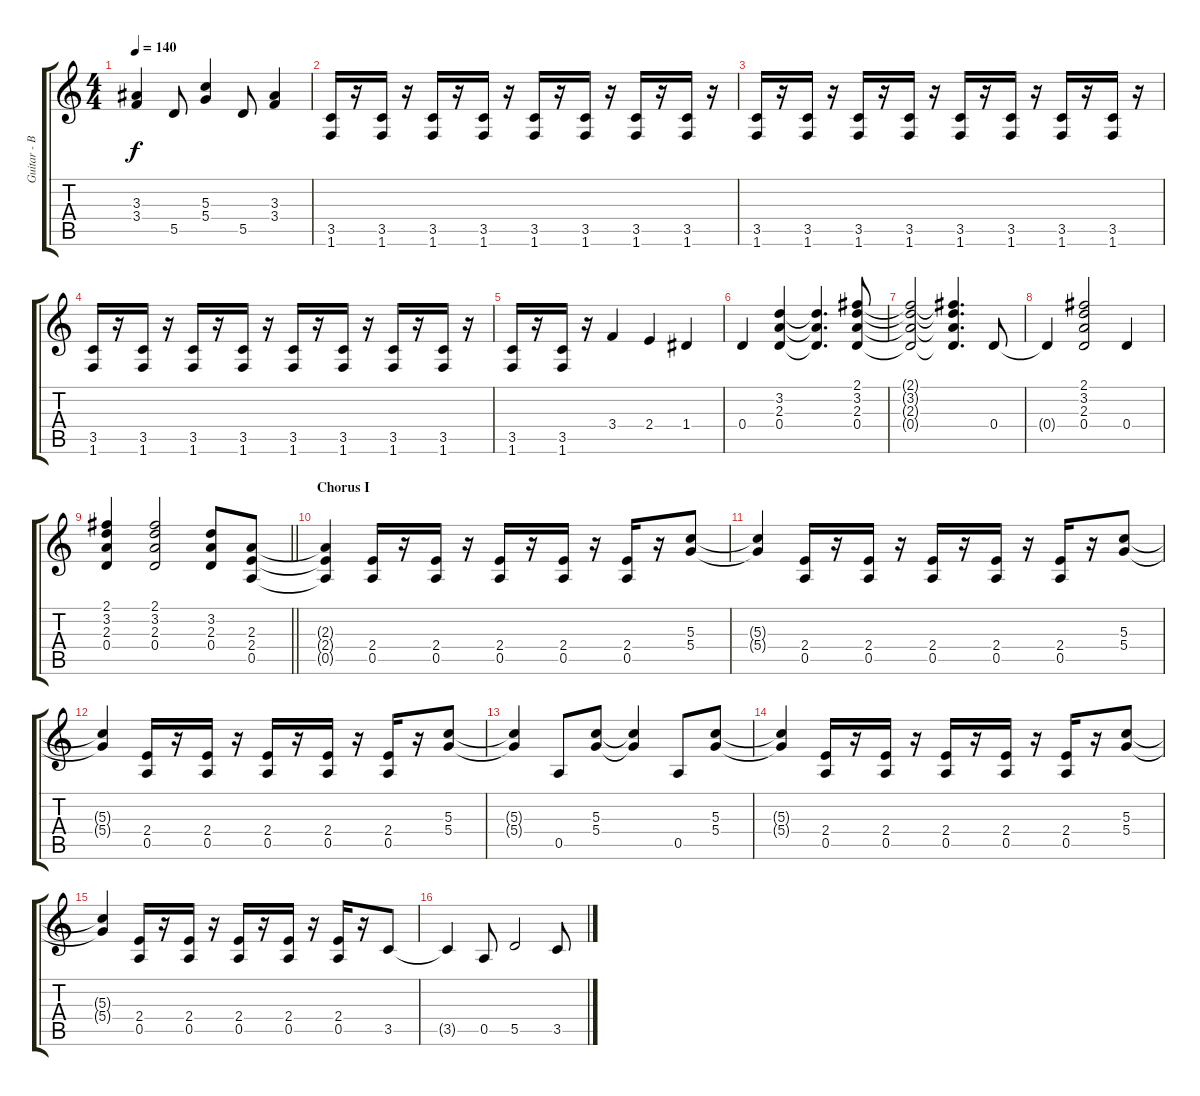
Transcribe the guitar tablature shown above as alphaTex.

\track ("Guitar - Blackmore" "Guitar - B") {instrument distortionguitar}
\staff {score tabs}
\tuning (E4 B3 G3 D3 A2 E2) {hide}
\ts (4 4)
\tempo 140
\clef g2
\ks c
(3.3 3.4).4{dy f} 5.5.8 (5.3 5.4).4 5.5.8 (3.3 3.4).4 |
(3.5 1.6).16 r.16 (3.5 1.6).16 r.16 (3.5 1.6).16 r.16 (3.5 1.6).16 r.16 (3.5 1.6).16 r.16 (3.5 1.6).16 r.16 (3.5 1.6).16 r.16 (3.5 1.6).16 r.16 |
(3.5 1.6).16 r.16 (3.5 1.6).16 r.16 (3.5 1.6).16 r.16 (3.5 1.6).16 r.16 (3.5 1.6).16 r.16 (3.5 1.6).16 r.16 (3.5 1.6).16 r.16 (3.5 1.6).16 r.16 |
(3.5 1.6).16 r.16 (3.5 1.6).16 r.16 (3.5 1.6).16 r.16 (3.5 1.6).16 r.16 (3.5 1.6).16 r.16 (3.5 1.6).16 r.16 (3.5 1.6).16 r.16 (3.5 1.6).16 r.16 |
(3.5 1.6).16 r.16 (3.5 1.6).16 r.16 3.4.4 2.4.4 1.4.4 |
0.4.4 (3.2 2.3 0.4).4 (3.2{t} 2.3{t} 0.4{t}).4{d} (2.1 3.2 2.3 0.4).8 |
(2.1{t} 3.2{t} 2.3{t} 0.4{t}).2 (2.1{t} 3.2{t} 2.3{t} 0.4{t}).4{d} 0.4.8 |
0.4{t}.4 (2.1 3.2 2.3 0.4).2 0.4.4 |
\barLineRight lightlight
(2.1 3.2 2.3 0.4).4 (2.1 3.2 2.3 0.4).2 (3.2 2.3 0.4).8 (2.3 2.4 0.5).8 |
\section ("" "Chorus I")
(2.3{t} 2.4{t} 0.5{t}).4 (2.4 0.5).16 r.16 (2.4 0.5).16 r.16 (2.4 0.5).16 r.16 (2.4 0.5).16 r.16 (2.4 0.5).16 r.16 (5.3 5.4).8 |
(5.3{t} 5.4{t}).4 (2.4 0.5).16 r.16 (2.4 0.5).16 r.16 (2.4 0.5).16 r.16 (2.4 0.5).16 r.16 (2.4 0.5).16 r.16 (5.3 5.4).8 |
(5.3{t} 5.4{t}).4 (2.4 0.5).16 r.16 (2.4 0.5).16 r.16 (2.4 0.5).16 r.16 (2.4 0.5).16 r.16 (2.4 0.5).16 r.16 (5.3 5.4).8 |
(5.3{t} 5.4{t}).4 0.5.8 (5.3 5.4).8 (5.3{t} 5.4{t}).4 0.5.8 (5.3 5.4).8 |
(5.3{t} 5.4{t}).4 (2.4 0.5).16 r.16 (2.4 0.5).16 r.16 (2.4 0.5).16 r.16 (2.4 0.5).16 r.16 (2.4 0.5).16 r.16 (5.3 5.4).8 |
(5.3{t} 5.4{t}).4 (2.4 0.5).16 r.16 (2.4 0.5).16 r.16 (2.4 0.5).16 r.16 (2.4 0.5).16 r.16 (2.4 0.5).16 r.16 3.5.8 |
3.5{t}.4 0.5.8 5.5.2 3.5.8
